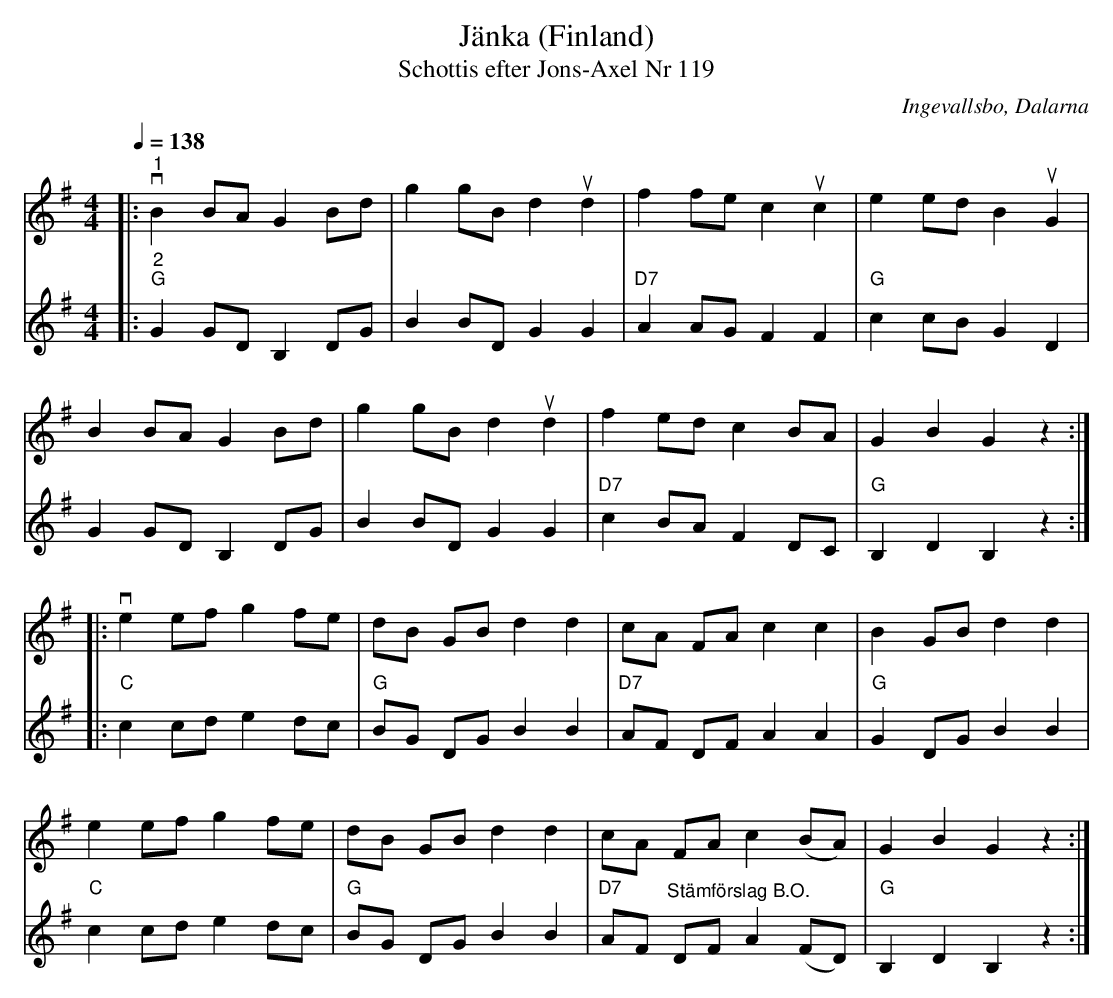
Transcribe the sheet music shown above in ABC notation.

X:1
T:Jänka (Finland)
T:Schottis efter Jons-Axel Nr 119
O:Ingevallsbo, Dalarna
L:1/8
Q:1/4=138
M:4/4
K:G
V:1
|:"^1"v B2 BA G2 Bd | g2 gB d2u d2 | f2 fe c2u c2 | e2 ed B2u G2 |
B2 BA G2 Bd | g2 gB d2u d2 | f2 ed c2 BA | G2 B2 G2 z2 ::
v e2 ef g2 fe | dB GB d2 d2 | cA FA c2 c2 | B2 GB d2 d2 |
e2 ef g2 fe | dB GB d2 d2 | cA FA c2 (BA) | G2 B2 G2 z2 :|
V:2
|:"^2""G" G2 GD B,2 DG | B2 BD G2 G2 |"D7" A2 AG F2 F2 |"G" c2 cB G2 D2 | G2 GD B,2 DG |
B2 BD G2 G2 |"D7" c2 BA F2 DC |"G" B,2 D2 B,2 z2 ::
"C" c2 cd e2 dc | "G" BG DG B2 B2 | "D7" AF DF A2 A2 |"G" G2 DG B2 B2 |
"C" c2 cd e2 dc | "G" BG DG B2 B2 | "D7" AF"^Stämförslag B.O."  DF A2 (FD) | "G" B,2 D2 B,2 z2 :|
